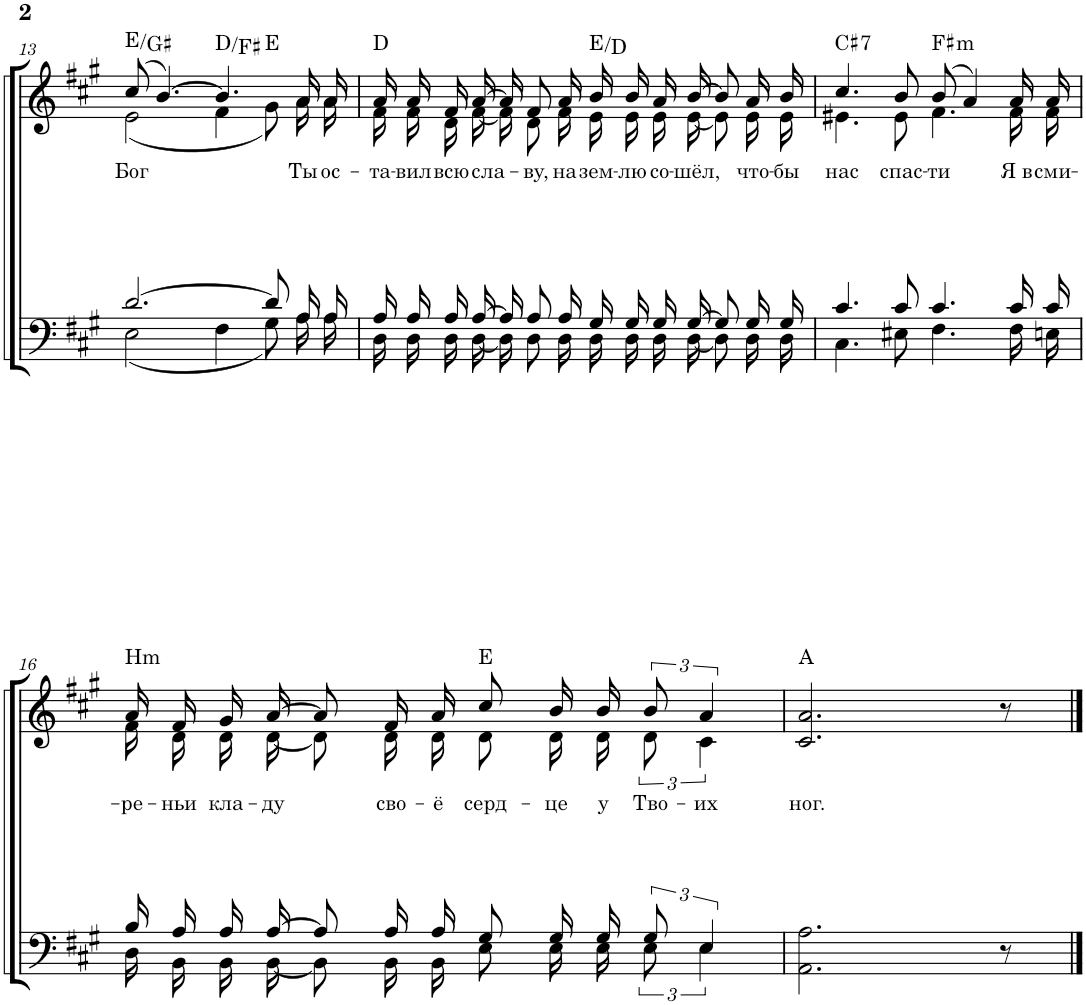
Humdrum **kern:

**kern	**kern	**text	**harte
*part1	*part1	*part1	*part1
*staff2	*staff1	*staff1	*
*I"Голос	*	*	*
!!LO:PB:g=z
*clefF4	*clefG2	*	*
*k[f#c#g#]	*k[f#c#g#]	*	*
*M4/4	*M4/4	*	*
=13	=13	=13	=13
*^	*	*	*
!	!	!	!LO:LY:b	!
*	*	*^	*	*
[2.d/	2E\	(8cc#/	(2e\	Бог	E:maj/3
.	.	[4.b/)	.	.	.
.	4F#\	4.b/]	4f#\	.	D:maj/3
8d/L]	8G#\L	.	8g#\L)	.	E:maj
!	!	!	!	!LO:LY:b	!
16A/L	16A\L	16a/LL	16a\L	Ты	.
!	!	!	!	!LO:LY:b	!
16A/JJ	16A\JJ	16a/JJ	16a\JJ	ос-	.
=14	=14	=14	=14	=14	=14
!	!	!	!	!LO:LY:b	!
16A/LL	16D\LL	16a/LL	16f#\LL	-та-	D:maj
!	!	!	!	!LO:LY:b	!
16A/J	16D\J	16a/J	16f#\J	-вил	.
!	!	!	!	!LO:LY:b	!
16A/L	16D\L	16f#/L	16d\L	всю	.
!	!	!	!	!LO:LY:b	!
[16A/JJ	[16D\JJ	[16a/JJ	[16f#\JJ	сла-	.
16A/KL]	16D\KL]	16a/KL]	16f#\KL]	.	.
!	!	!	!	!LO:LY:b	!
8A/	8D\	8f#/	8d\	-ву,	.
!	!	!	!	!LO:LY:b	!
16A/Jk	16D\Jk	16a/Jk	16f#\Jk	на	.
!	!	!	!	!LO:LY:b	!
16G#/LL	16D\LL	16b/LL	16e\LL	зем-	E:maj/b7
!	!	!	!	!LO:LY:b	!
16G#/J	16D\J	16b/J	16e\J	-лю	.
!	!	!	!	!LO:LY:b	!
16G#/L	16D\L	16a/L	16e\L	со-	.
!	!	!	!	!LO:LY:b	!
[16G#/JJ	[16D\JJ	[16b/JJ	[16e\JJ	-шёл,	.
8G#/L]	8D\L]	8b/L]	8e\L]	.	.
!	!	!	!	!LO:LY:b	!
16G#/L	16D\L	16a/L	16e\L	что-	.
!	!	!	!	!LO:LY:b	!
16G#/JJ	16D\JJ	16b/JJ	16e\JJ	-бы	.
=15	=15	=15	=15	=15	=15
!	!	!	!	!LO:LY:b	!LO:H:kt=7
4.c#/	4.C#\	4.cc#/	4.e#X\	нас	C#:7
!	!	!	!	!LO:LY:b	!
8c#/	8E#X\	8b/	8e#\	спас-	.
!	!	!	!	!LO:LY:b	!LO:H:kt=m
4.c#/	4.F#\	(8b/	4.f#\	-ти	F#:min
.	.	4a/)	.	.	.
!	!	!	!	!LO:LY:b	!
16c#/LL	16F#\LL	16a/LL	16f#\LL	Я в	.
!	!	!	!	!LO:LY:b	!
16c#/JJ	16En\JJ	16a/JJ	16f#\JJ	сми-	.
!!LO:LB:g=z	!!
=16	=16	=16	=16	=16	=16
!	!	!	!	!LO:LY:b	!LO:H:kt=Hm
16B/LL	16D\LL	16a/LL	16f#\LL	-ре-	N
!	!	!	!	!LO:LY:b	!
16A/J	16BB\J	16f#/J	16d\J	-ньи	.
!	!	!	!	!LO:LY:b	!
16A/L	16BB\L	16g#/L	16d\L	кла-	.
!	!	!	!	!LO:LY:b	!
[16A/JJ	[16BB\JJ	[16a/JJ	[16d\JJ	-ду	.
8A/L]	8BB\L]	8a/L]	8d\L]	.	.
!	!	!	!	!LO:LY:b	!
16A/L	16BB\L	16f#/L	16d\L	сво-	.
!	!	!	!	!LO:LY:b	!
16A/JJ	16BB\JJ	16a/JJ	16d\JJ	-ё	.
!	!	!	!	!LO:LY:b	!
8G#/L	8E\L	8cc#/L	8d\L	серд-	E:maj
!	!	!	!	!LO:LY:b	!
16G#/L	16E\L	16b/L	16d\L	-це	.
!	!	!	!	!LO:LY:b	!
16G#/JJ	16E\JJ	16b/JJ	16d\JJ	у	.
!	!	!	!	!LO:LY:b	!
12G#/	12E\	12b/	12d\	Тво-	.
!	!	!	!	!LO:LY:b	!
6E/	6E\	6a/	6c#\	-их	.
=17	=17	=17	=17	=17	=17
!	!	!	!	!LO:LY:b	!
*v	*v	*	*	*	*
*	*v	*v	*	*
2.AA\ 2.A\	2.c#/ 2.a/	ног.	A:maj
8r	8r	.	.
==	==	==	==
*-	*-	*-	*-
